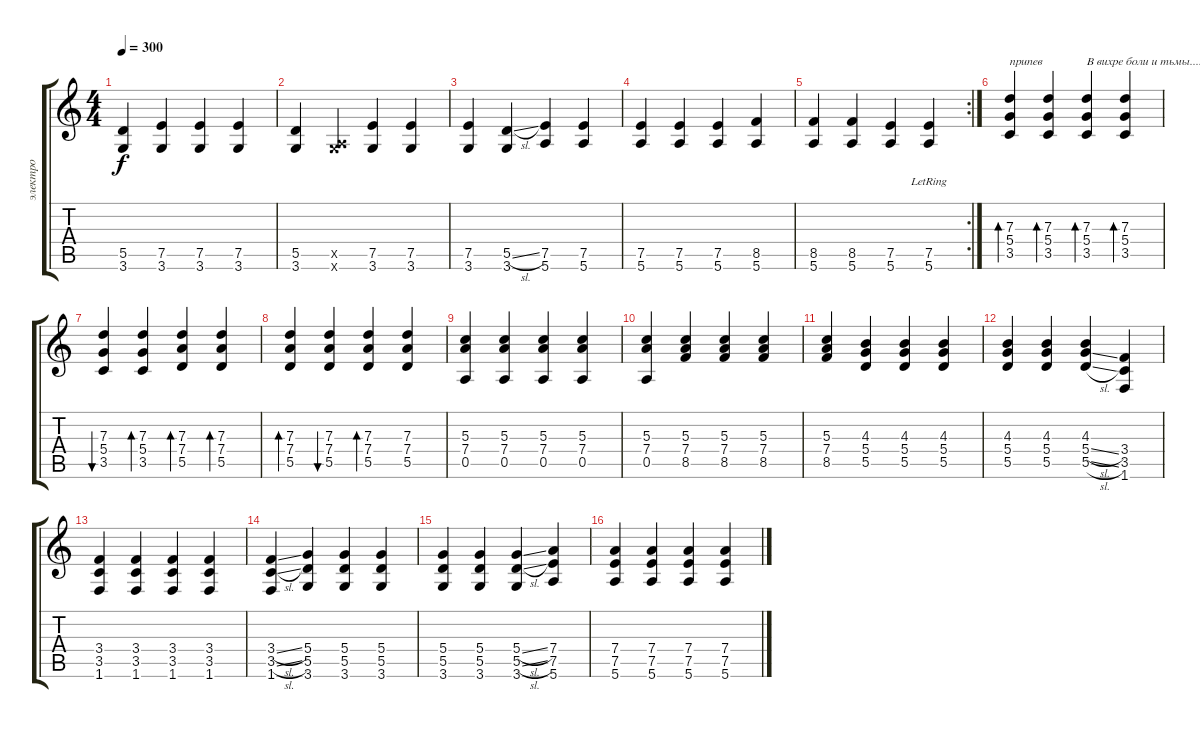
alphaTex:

\track ("электро" "электро") {instrument overdrivenguitar}
\staff {score tabs}
\tuning (E4 B3 G3 D3 A2 E2) {hide}
\ts (4 4)
\tempo 300
\clef g2
\ks c
(5.5 3.6).4{dy f} (7.5 3.6).4 (7.5 3.6).4 (7.5 3.6).4 |
(5.5 3.6).4 (0.5{x} 3.6{x}).4 (7.5 3.6).4 (7.5 3.6).4 |
(7.5 3.6).4 (5.5{sl} 3.6).4 (7.5 5.6).4 (7.5 5.6).4 |
(7.5 5.6).4 (7.5 5.6).4 (7.5 5.6).4 (8.5 5.6).4 |
\rc 2
(8.5 5.6).4 (8.5 5.6).4 (7.5 5.6).4 (7.5{lr} 5.6).4 |
(7.3 5.4 3.5).4{bd 30 txt "припев"} (7.3 5.4 3.5).4{bd 30} (7.3 5.4 3.5).4{bd 30 txt "В вихре боли и тьмы...."} (7.3 5.4 3.5).4{bd 30} |
(7.3 5.4 3.5).4{bu 30} (7.3 5.4 3.5).4{bd 30} (7.3 7.4 5.5).4{bd 30} (7.3 7.4 5.5).4{bd 30} |
(7.3 7.4 5.5).4{bd 30} (7.3 7.4 5.5).4{bu 30} (7.3 7.4 5.5).4{bd 30} (7.3 7.4 5.5).4 |
(5.3 7.4 0.5).4 (5.3 7.4 0.5).4 (5.3 7.4 0.5).4 (5.3 7.4 0.5).4 |
(5.3 7.4 0.5).4 (5.3 7.4 8.5).4 (5.3 7.4 8.5).4 (5.3 7.4 8.5).4 |
(5.3 7.4 8.5).4 (4.3 5.4 5.5).4 (4.3 5.4 5.5).4 (4.3 5.4 5.5).4 |
(4.3 5.4 5.5).4 (4.3 5.4 5.5).4 (4.3 5.4{sl} 5.5{sl}).4 (3.4 3.5 1.6).4 |
(3.4 3.5 1.6).4 (3.4 3.5 1.6).4 (3.4 3.5 1.6).4 (3.4 3.5 1.6).4 |
(3.4{sl} 3.5{sl} 1.6).4 (5.4 5.5 3.6).4 (5.4 5.5 3.6).4 (5.4 5.5 3.6).4 |
(5.4 5.5 3.6).4 (5.4 5.5 3.6).4 (5.4{sl} 5.5{sl} 3.6).4 (7.4 7.5 5.6).4 |
(7.4 7.5 5.6).4 (7.4 7.5 5.6).4 (7.4 7.5 5.6).4 (7.4 7.5 5.6).4
